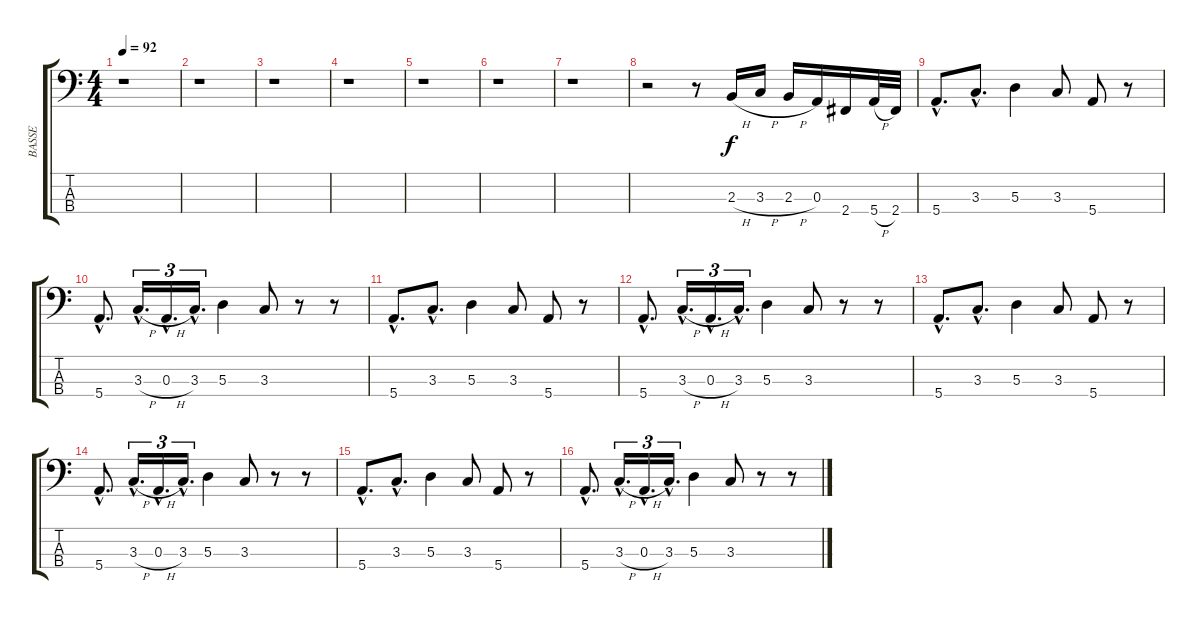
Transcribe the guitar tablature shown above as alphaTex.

\track ("BASSE" "BASSE") {instrument synthbass2}
\staff {score tabs}
\tuning (G2 D2 A1 E1) {hide}
\ts (4 4)
\tempo 92
\clef f4
\ks c
r.1{dy f instrument synthbass2} |
r.1 |
r.1 |
r.1 |
r.1 |
r.1 |
r.1 |
r.2 r.8 2.3{h}.16 3.3{h}.16 2.3{h}.16 0.3.16 2.4.16 5.4{h}.32 2.4.32 |
5.4{hac}.8{d} 3.3{hac}.8{d} 5.3.4 3.3.8 5.4.8 r.8 |
5.4{hac}.8{d} 3.3{h hac}.16{d tu (3 2)} 0.3{h hac}.16{d tu (3 2)} 3.3{hac}.16{d tu (3 2)} 5.3.4 3.3.8 r.8 r.8 |
5.4{hac}.8{d} 3.3{hac}.8{d} 5.3.4 3.3.8 5.4.8 r.8 |
5.4{hac}.8{d} 3.3{h hac}.16{d tu (3 2)} 0.3{h hac}.16{d tu (3 2)} 3.3{hac}.16{d tu (3 2)} 5.3.4 3.3.8 r.8 r.8 |
5.4{hac}.8{d} 3.3{hac}.8{d} 5.3.4 3.3.8 5.4.8 r.8 |
5.4{hac}.8{d} 3.3{h hac}.16{d tu (3 2)} 0.3{h hac}.16{d tu (3 2)} 3.3{hac}.16{d tu (3 2)} 5.3.4 3.3.8 r.8 r.8 |
5.4{hac}.8{d} 3.3{hac}.8{d} 5.3.4 3.3.8 5.4.8 r.8 |
5.4{hac}.8{d} 3.3{h hac}.16{d tu (3 2)} 0.3{h hac}.16{d tu (3 2)} 3.3{hac}.16{d tu (3 2)} 5.3.4 3.3.8 r.8 r.8
